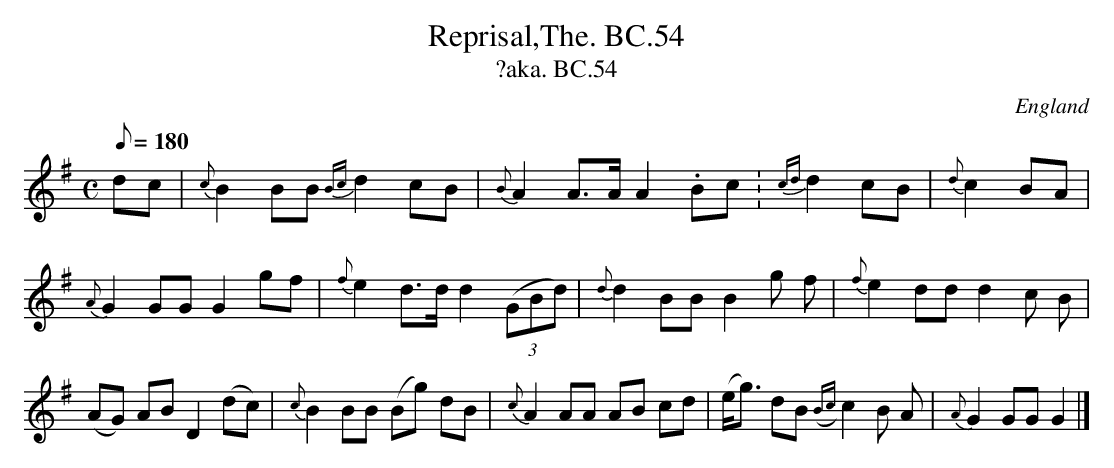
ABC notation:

X:1
T:Reprisal,The. BC.54
T:?aka. BC.54
M:C
L:1/8
Q:180
O:England
K:G
dc | {c}B2 BB {Bc}d2 cB | {B} A2 A>A A2. Bc. | {cd}d2 cB | {d}c2 BA |!
 {A}G2 GG G2 gf | {f}e2 d>d d2 ((3GBd) | {d}d2 BB B2 g f | {f}e2 dd d2 c
B
|!
 (AG) AB D2 (dc)|
{c}B2 BB (Bg )dB | {c}A2 AA AB cd | (e<g) dB ({Bc})c2 B A | {A} G2 GG G2
|]
